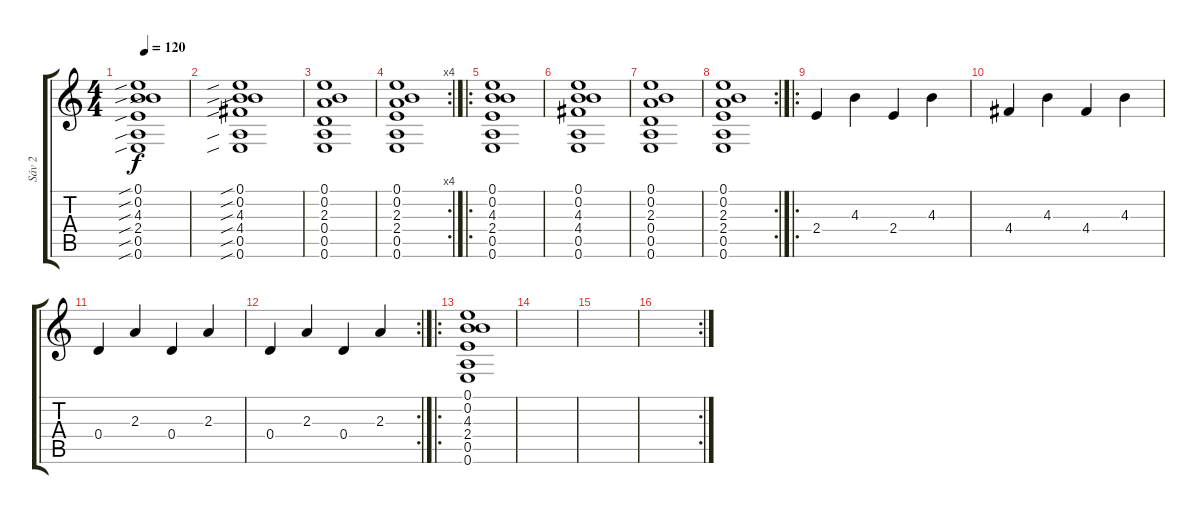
\track ("Sáv 2" "Sáv 2") {instrument overdrivenguitar}
\staff {score tabs}
\tuning (E4 B3 G3 D3 A2 E2) {hide}
\ts (4 4)
\tempo 120
\clef g2
\ks c
(0.1{sib} 0.2{sib} 4.3{sib} 2.4{sib} 0.5{sib} 0.6{sib}).1{dy f instrument overdrivenguitar} |
(0.1{sib} 0.2{sib} 4.3{sib} 4.4{sib} 0.5{sib} 0.6{sib}).1 |
(0.1 0.2 2.3 0.4 0.5 0.6).1 |
\rc 4
(0.1 0.2 2.3 2.4 0.5 0.6).1 |
\ro
(0.1 0.2 4.3 2.4 0.5 0.6).1 |
(0.1 0.2 4.3 4.4 0.5 0.6).1 |
(0.1 0.2 2.3 0.4 0.5 0.6).1 |
\rc 2
(0.1 0.2 2.3 2.4 0.5 0.6).1 |
\ro
2.4.4 4.3.4 2.4.4 4.3.4 |
4.4.4 4.3.4 4.4.4 4.3.4 |
0.4.4 2.3.4 0.4.4 2.3.4 |
\rc 2
0.4.4 2.3.4 0.4.4 2.3.4 |
\ro
(0.1 0.2 4.3 2.4 0.5 0.6).1 |
|
|
\rc 2
